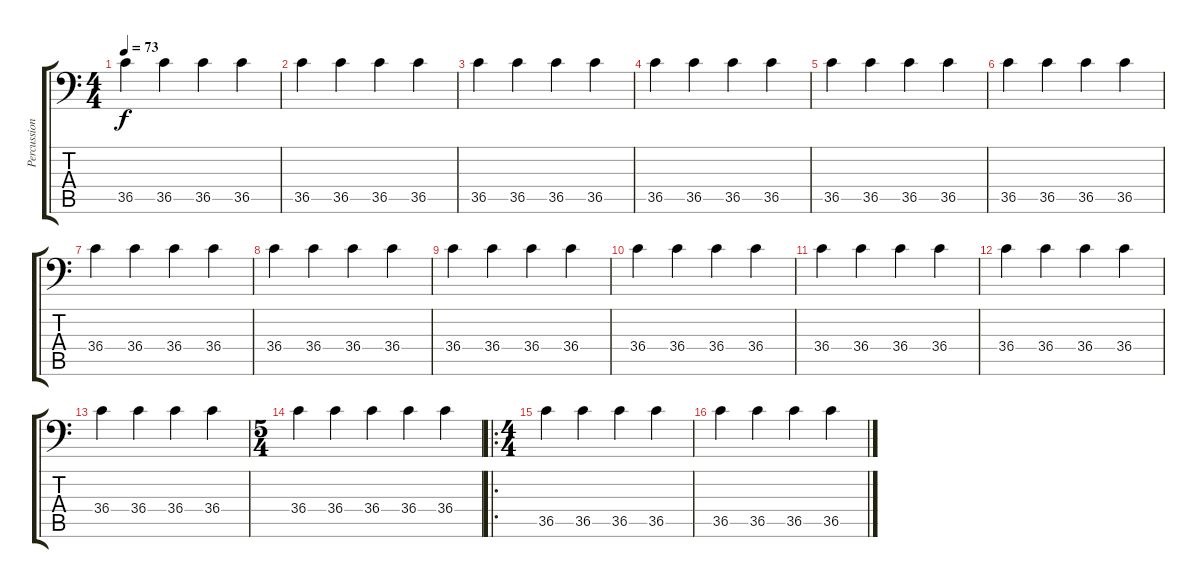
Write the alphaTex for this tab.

\track ("Percussion" "Percussion") {instrument acousticgrandpiano}
\staff {score tabs}
\tuning (C-1 C-1 C-1 C-1 C-1 C-1) {hide}
\ts (4 4)
\tempo 73
\clef f4
\ks c
36.5.4{dy f} 36.5.4 36.5.4 36.5.4 |
36.5.4 36.5.4 36.5.4 36.5.4 |
36.5.4 36.5.4 36.5.4 36.5.4 |
36.5.4 36.5.4 36.5.4 36.5.4 |
36.5.4 36.5.4 36.5.4 36.5.4 |
36.5.4 36.5.4 36.5.4 36.5.4 |
36.4.4 36.4.4 36.4.4 36.4.4 |
36.4.4 36.4.4 36.4.4 36.4.4 |
36.4.4 36.4.4 36.4.4 36.4.4 |
36.4.4 36.4.4 36.4.4 36.4.4 |
36.4.4 36.4.4 36.4.4 36.4.4 |
36.4.4 36.4.4 36.4.4 36.4.4 |
36.4.4 36.4.4 36.4.4 36.4.4 |
\ts (5 4)
36.4.4 36.4.4 36.4.4 36.4.4 36.4.4 |
\ro
\ts (4 4)
36.5.4 36.5.4 36.5.4 36.5.4 |
36.5.4 36.5.4 36.5.4 36.5.4
